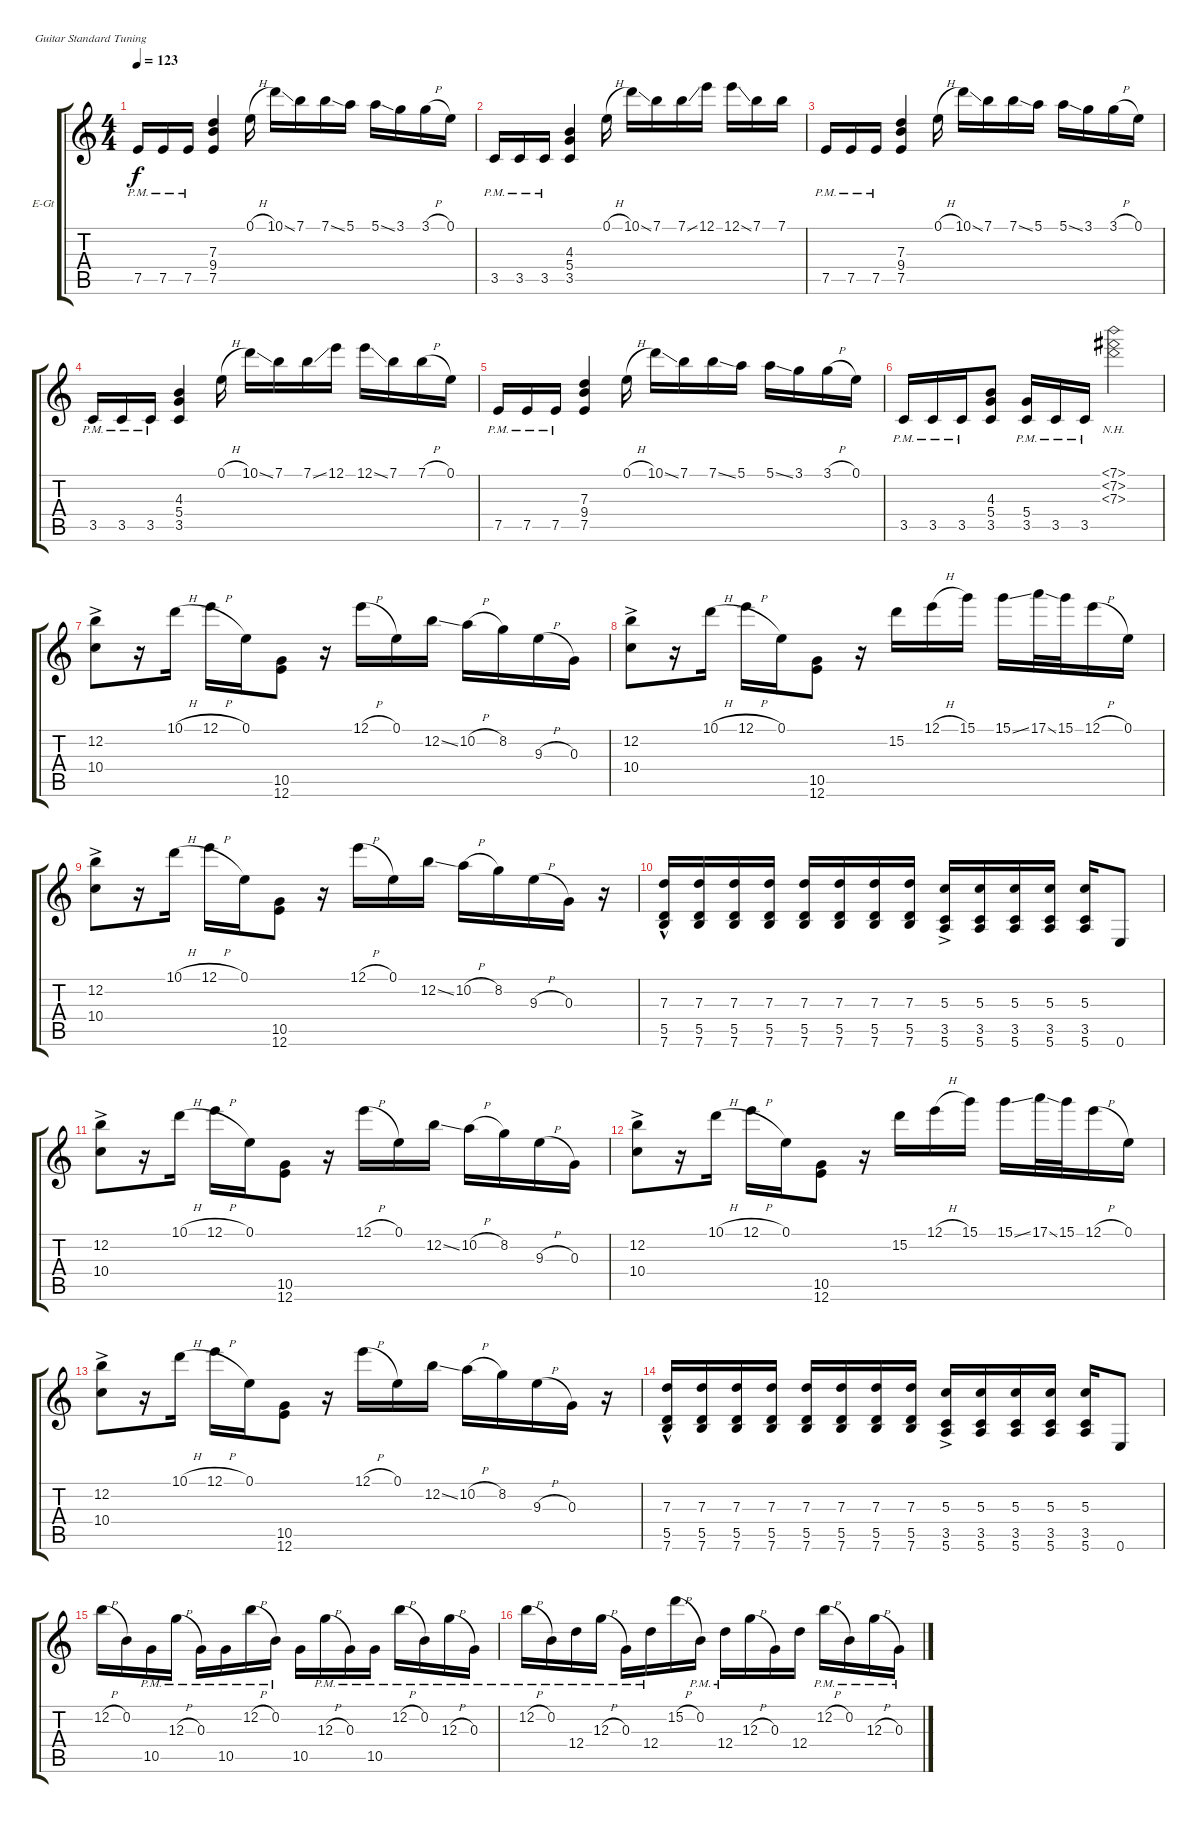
\bracketExtendMode groupsimilarinstruments
\firstSystemTrackNameOrientation horizontal
\otherSystemsTrackNameOrientation horizontal
\track ("Thomas Erak" "E-Gt") {instrument distortionguitar}
\staff {score tabs}
\tuning (E4 B3 G3 D3 A2 E2)
\ts (4 4)
\tempo 123
\clef g2
\ks c
7.5{pm}.16{dy f} 7.5{pm}.16 7.5{pm}.16 (7.5 9.4 7.3).4 0.1{h}.16 10.1{ss}.16 7.1.16 7.1{ss}.16 5.1.16 5.1{ss}.16 3.1.16 3.1{h}.16 0.1.16 |
3.5{pm}.16 3.5{pm}.16 3.5{pm}.16 (3.5 5.4 4.3).4 0.1{h}.16 10.1{ss}.16 7.1.16 7.1{ss}.16 12.1.16 12.1{ss}.16 7.1.16 7.1.16 |
7.5{pm}.16 7.5{pm}.16 7.5{pm}.16 (7.5 9.4 7.3).4 0.1{h}.16 10.1{ss}.16 7.1.16 7.1{ss}.16 5.1.16 5.1{ss}.16 3.1.16 3.1{h}.16 0.1.16 |
3.5{pm}.16 3.5{pm}.16 3.5{pm}.16 (3.5 5.4 4.3).4 0.1{h}.16 10.1{ss}.16 7.1.16 7.1{ss}.16 12.1.16 12.1{ss}.16 7.1.16 7.1{h}.16 0.1.16 |
7.5{pm}.16 7.5{pm}.16 7.5{pm}.16 (7.5 9.4 7.3).4 0.1{h}.16 10.1{ss}.16 7.1.16 7.1{ss}.16 5.1.16 5.1{ss}.16 3.1.16 3.1{h}.16 0.1.16 |
3.5{pm}.16 3.5{pm}.16 3.5{pm}.16 (3.5 5.4 4.3).8 (3.5{pm} 5.4).16 3.5{pm}.16 3.5{pm}.16 (7.3{nh} 7.2{nh} 7.1{nh}).2 |
(12.2 10.4{ac}).8 r.16 10.1{h}.16 12.1{h}.16 0.1.16 (12.6 10.5).8 r.16 12.1{h}.16 0.1.16 12.2{ss}.16 10.2{h}.16 8.2.16 9.3{h}.16 0.3.16 |
(12.2 10.4{ac}).8 r.16 10.1{h}.16 12.1{h}.16 0.1.16 (12.6 10.5).8 r.16 15.2.16 12.1{h}.16 15.1.16 15.1{ss}.16 17.1{ss}.32 15.1.32 12.1{h}.16 0.1.16 |
(12.2 10.4{ac}).8 r.16 10.1{h}.16 12.1{h}.16 0.1.16 (12.6 10.5).8 r.16 12.1{h}.16 0.1.16 12.2{ss}.16 10.2{h}.16 8.2.16 9.3{h}.16 0.3.16 r.16 |
(7.6 5.5{hac} 7.3).16 (7.6 5.5 7.3).16 (7.6 5.5 7.3).16 (7.6 5.5 7.3).16 (7.6 5.5 7.3).16 (7.6 5.5 7.3).16 (7.6 5.5 7.3).16 (7.6 5.5 7.3).16 (5.6 3.5{ac} 5.3).16 (5.6 3.5 5.3).16 (5.6 3.5 5.3).16 (5.6 3.5 5.3).16 (5.6 3.5 5.3).16 0.6.8 |
(12.2 10.4{ac}).8 r.16 10.1{h}.16 12.1{h}.16 0.1.16 (12.6 10.5).8 r.16 12.1{h}.16 0.1.16 12.2{ss}.16 10.2{h}.16 8.2.16 9.3{h}.16 0.3.16 |
(12.2 10.4{ac}).8 r.16 10.1{h}.16 12.1{h}.16 0.1.16 (12.6 10.5).8 r.16 15.2.16 12.1{h}.16 15.1.16 15.1{ss}.16 17.1{ss}.32 15.1.32 12.1{h}.16 0.1.16 |
(12.2 10.4{ac}).8 r.16 10.1{h}.16 12.1{h}.16 0.1.16 (12.6 10.5).8 r.16 12.1{h}.16 0.1.16 12.2{ss}.16 10.2{h}.16 8.2.16 9.3{h}.16 0.3.16 r.16 |
(7.6 5.5{hac} 7.3).16 (7.6 5.5 7.3).16 (7.6 5.5 7.3).16 (7.6 5.5 7.3).16 (7.6 5.5 7.3).16 (7.6 5.5 7.3).16 (7.6 5.5 7.3).16 (7.6 5.5 7.3).16 (5.6 3.5{ac} 5.3).16 (5.6 3.5 5.3).16 (5.6 3.5 5.3).16 (5.6 3.5 5.3).16 (5.6 3.5 5.3).16 0.6.8 |
12.2{h}.16 0.2.16 10.5{pm}.16 12.3{h pm}.16 0.3{pm}.16 10.5{pm}.16 12.2{h pm}.16 0.2{pm}.16 10.5.16 12.3{h pm}.16 0.3{pm}.16 10.5{pm}.16 12.2{h pm}.16 0.2{pm}.16 12.3{h pm}.16 0.3{pm}.16 |
12.2{h pm}.16 0.2{pm}.16 12.4{pm}.16 12.3{h pm}.16 0.3{pm}.16 12.4{pm}.16 15.2{h}.16 0.2{pm}.16 12.4{pm}.16 12.3{h}.16 0.3.16 12.4.16 12.2{h pm}.16 0.2{pm}.16 12.3{h pm}.16 0.3{pm}.16
